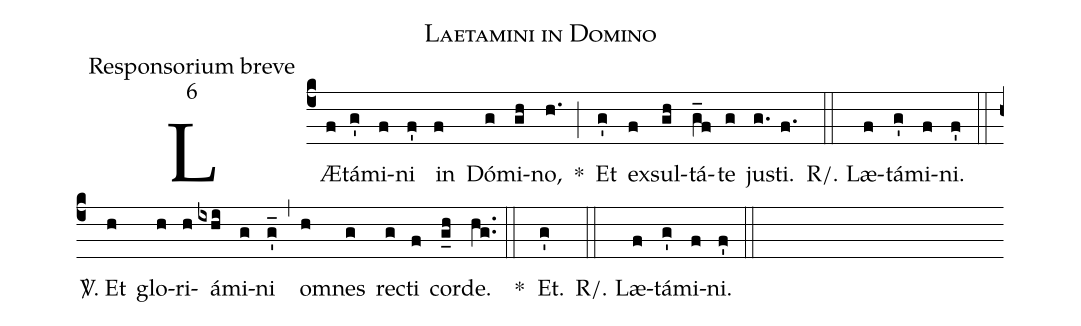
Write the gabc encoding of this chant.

name:Laetamini in Domino;
office-part:Responsorium breve;
mode:6;
%%
(c4) LÆ(f)tá(g')mi(f)ni(f') in(f) Dó(g)mi(gh)no,(h.) *(;) Et(g') ex(f)sul(gh)tá(g_f)te(g) ju(g.)sti.(f.) (::)
R/. Læ(f)tá(g')mi(f)ni.(f') (::)
<sp>V/</sp>. Et(h) glo(h)ri(h)á(ixhi)mi(g)ni(g_') (,) om(h)nes(g) rec(g)ti(f) cor(g_h)de.(hg..) (::)
*() Et.(g') (::)
R/. Læ(f)tá(g')mi(f)ni.(f') (::)
